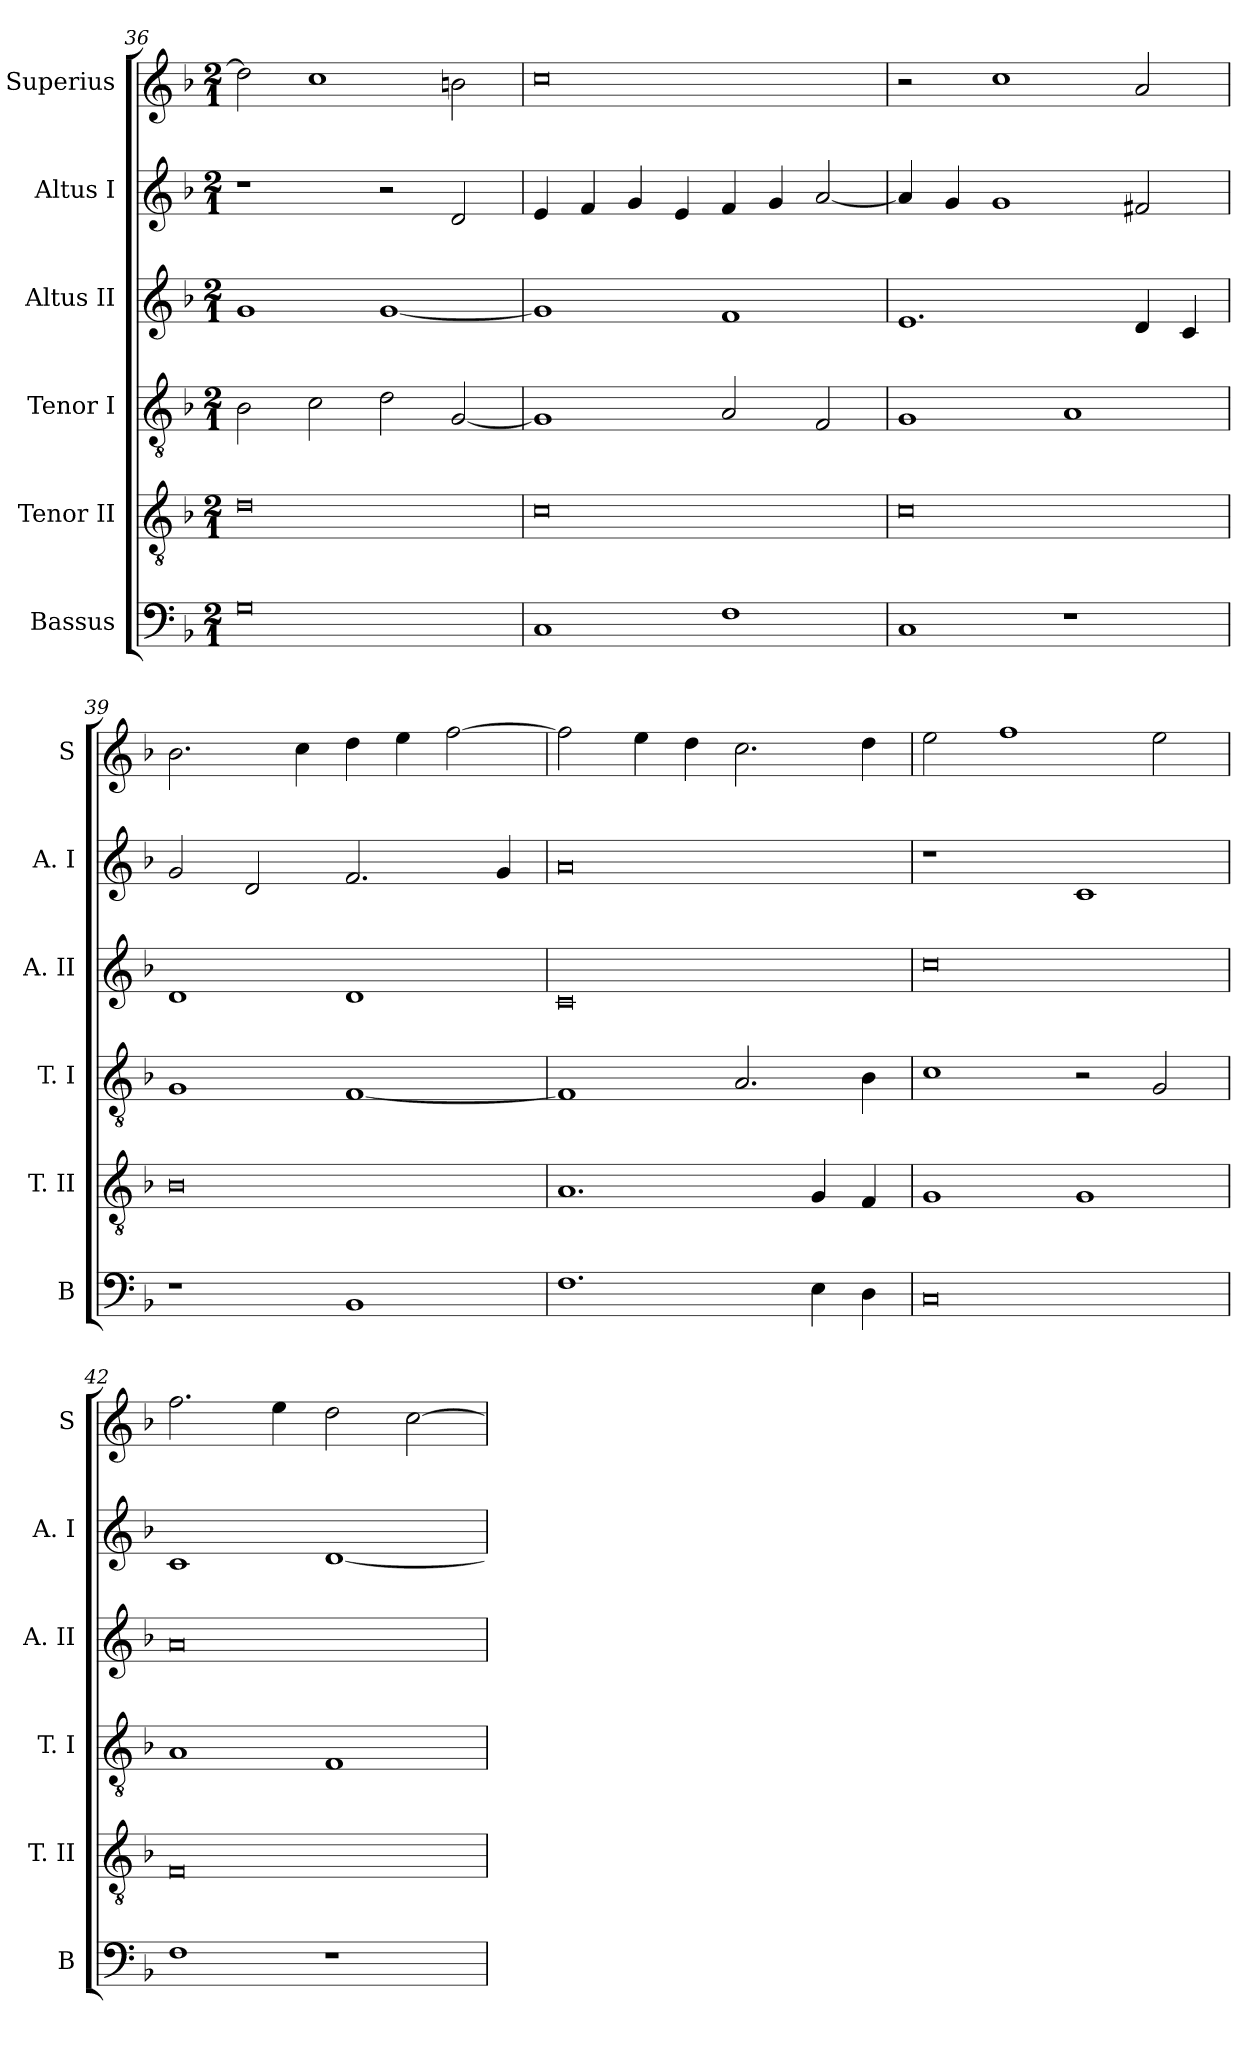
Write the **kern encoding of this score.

**kern	**kern	**kern	**kern	**kern	**kern
*part6	*part5	*part4	*part3	*part2	*part1
*staff6	*staff5	*staff4	*staff3	*staff2	*staff1
*I"Bassus	*I"Tenor II	*I"Tenor I	*I"Altus II	*I"Altus I	*I"Superius
*I'B	*I'T. II	*I'T. I	*I'A. II	*I'A. I	*I'S
*clefF4	*clefGv2	*clefGv2	*clefG2	*clefG2	*clefG2
*k[b-]	*k[b-]	*k[b-]	*k[b-]	*k[b-]	*k[b-]
*F:	*F:	*F:	*F:	*F:	*F:
*M2/1	*M2/1	*M2/1	*M2/1	*M2/1	*M2/1
=36	=36	=36	=36	=36	=36
0G	0d	2B-	1g	1r	2dd]
.	.	2c	.	.	1cc
.	.	2d	[1g	2r	.
.	.	[2G	.	2d	2bn
=37	=37	=37	=37	=37	=37
1C	0c	1G]	1g]	4e	0cc
.	.	.	.	4f	.
.	.	.	.	4g	.
.	.	.	.	4e	.
1F	.	2A	1f	4f	.
.	.	.	.	4g	.
.	.	2F	.	[2a	.
=38	=38	=38	=38	=38	=38
1C	0c	1G	1.e	4a]	2r
.	.	.	.	4g	.
.	.	.	.	1g	1cc
1r	.	1A	.	.	.
.	.	.	4d	2f#X	2a
.	.	.	4c	.	.
=39	=39	=39	=39	=39	=39
1r	0B-	1G	1d	2g	2.b-
.	.	.	.	2d	.
.	.	.	.	.	4cc
1BB-	.	[1F	1d	2.f	4dd
.	.	.	.	.	4ee
.	.	.	.	.	[2ff
.	.	.	.	4g	.
=40	=40	=40	=40	=40	=40
1.F	1.A	1F]	0c	0a	2ff]
.	.	.	.	.	4ee
.	.	.	.	.	4dd
.	.	2.A	.	.	2.cc
4E	4G	.	.	.	.
4D	4F	4B-	.	.	4dd
=41	=41	=41	=41	=41	=41
0C	1G	1c	0cc	1r	2ee
.	.	.	.	.	1ff
.	1G	2r	.	1c	.
.	.	2G	.	.	2ee
=42	=42	=42	=42	=42	=42
1F	0F	1A	0a	1c	2.ff
.	.	.	.	.	4ee
1r	.	1F	.	[1d	2dd
.	.	.	.	.	[2cc
=	=	=	=	=	=
*-	*-	*-	*-	*-	*-
